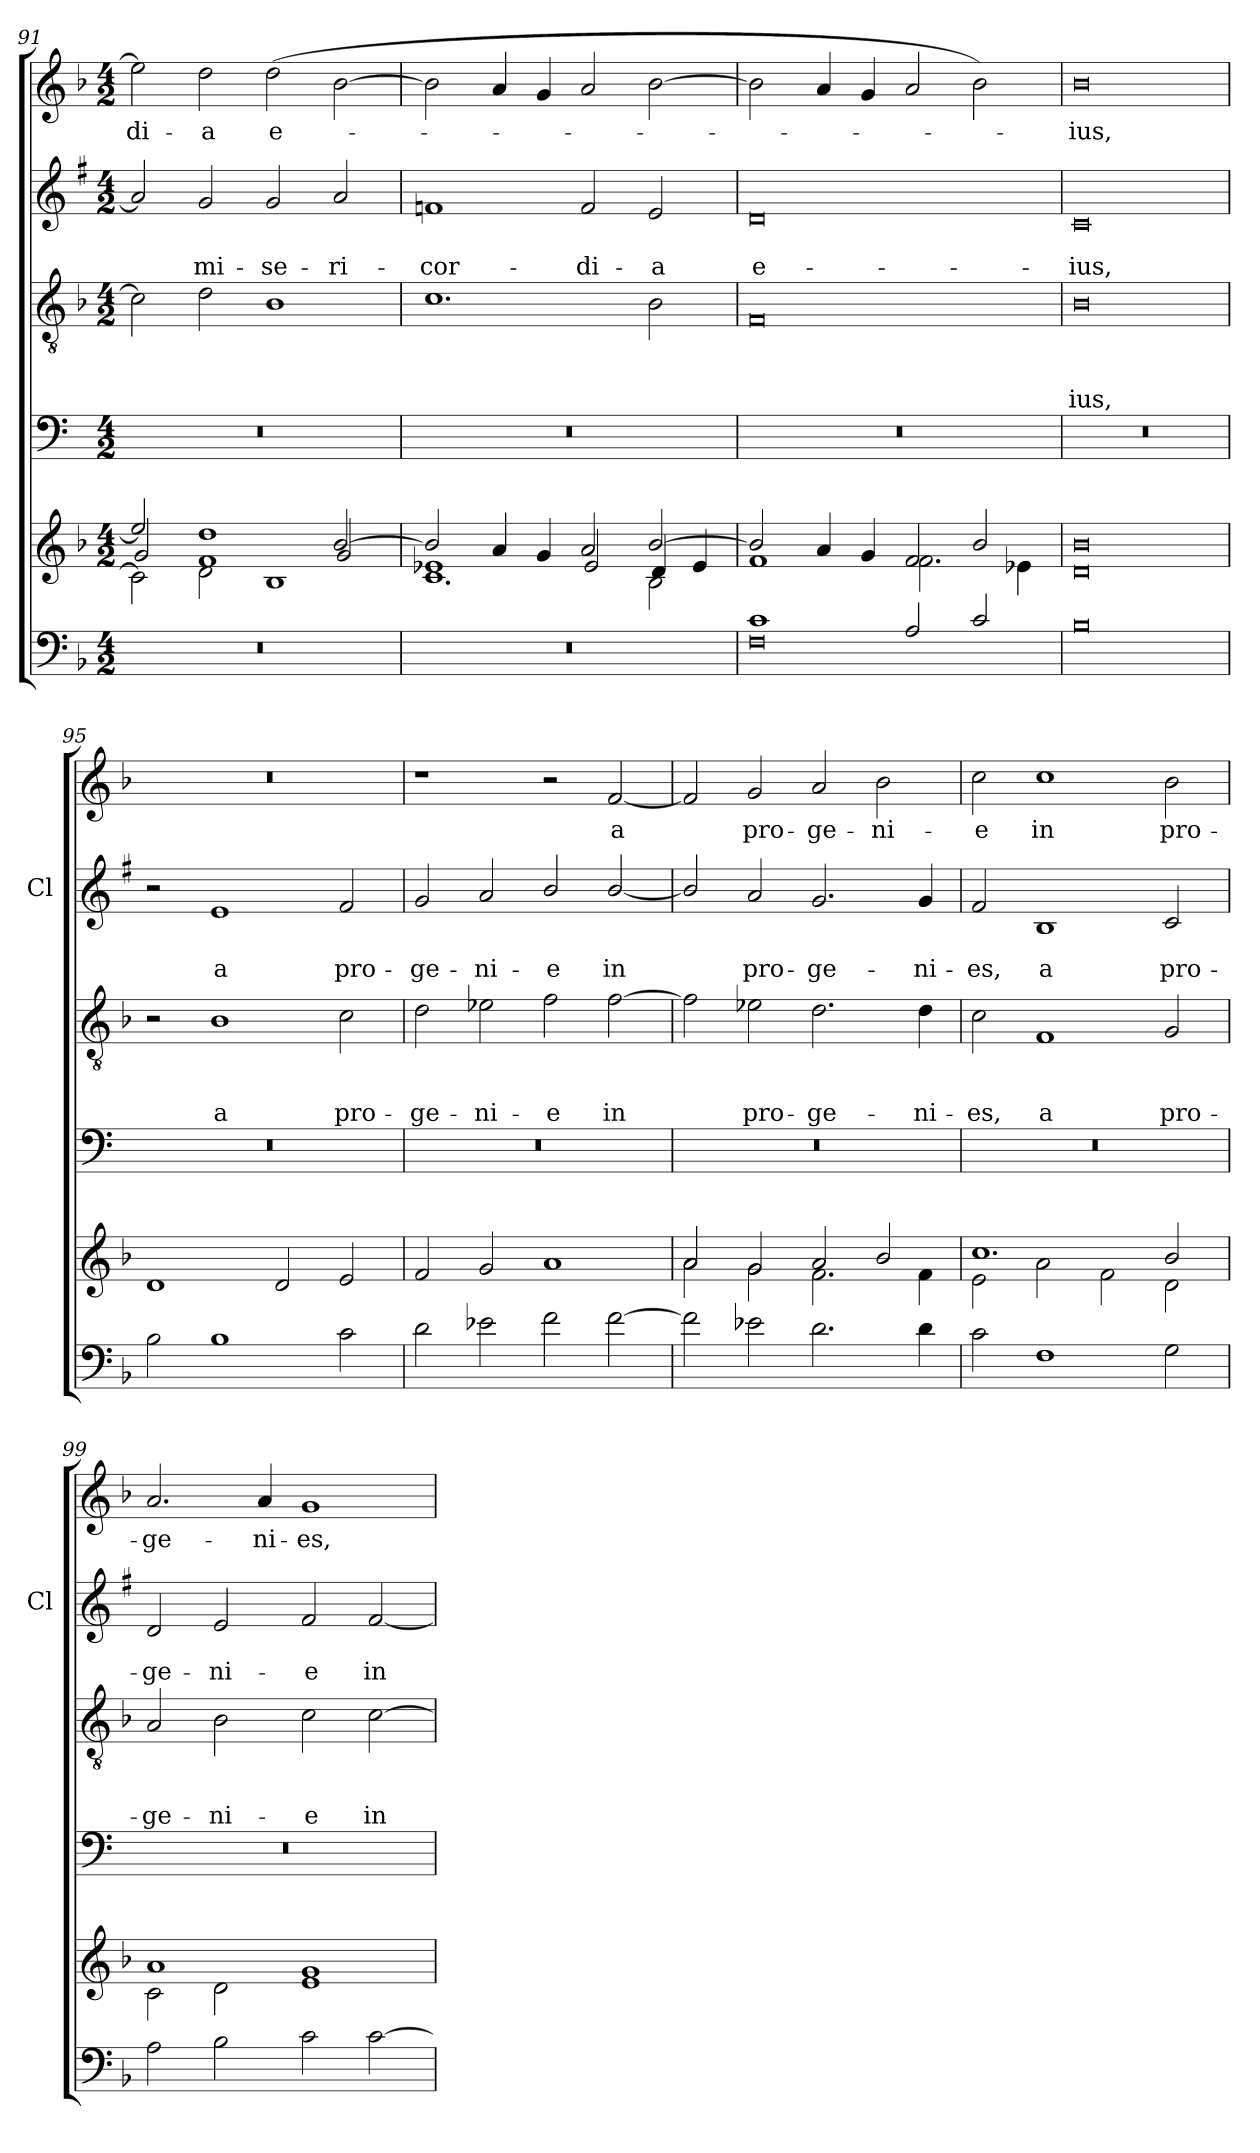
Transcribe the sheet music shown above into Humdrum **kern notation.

**kern	**kern	**kern	**kern	**text	**text	**text	**kern	**text	**text	**kern	**text
*part5	*part5	*part4	*part3	*part3	*part3	*part3	*part2	*part2	*part2	*part1	*part1
*staff6	*staff5	*staff4	*staff3	*staff3	*staff3	*staff3	*staff2	*staff2	*staff2	*staff1	*staff1
*	*	*	*	*	*	*	*I'Cl	*	*	*	*
!!LO:PB:g=z
*clefF4	*clefG2	*clefF4	*clefGv2	*	*	*	*clefG2	*	*	*clefG2	*
*	*	*ITrd4c7	*	*	*	*	*ITrd1c2	*	*	*	*
*k[b-]	*k[b-]	*k[b-]	*k[b-]	*	*	*	*k[b-]	*	*	*k[b-]	*
*F:	*F:	*F:	*F:	*	*	*	*F:	*	*	*F:	*
*M4/2	*M4/2	*M4/2	*M4/2	*	*	*	*M4/2	*	*	*M4/2	*
=91	=91	=91	=91	=91	=91	=91	=91	=91	=91	=91	=91
*	*^	*	*	*	*	*	*	*	*	*	*
*	*	*^	*	*	*	*	*	*	*	*	*	*
0r	2ee-/]	2c\]	2g/	0r	2c\]	.	.	.	2g/]	.	.	2ee-\]	-di-
.	1dd	2d\	1f	.	2d\	.	.	.	2f/	.	mi-	2dd\	-a
.	.	1B-	.	.	1B-	.	.	.	2f/	.	-se-	(2dd\	e-
.	[>2b-/	.	2g/	.	.	.	.	.	2g/	.	-ri-	[2b-\	.
=92	=92	=92	=92	=92	=92	=92	=92	=92	=92	=92	=92	=92	=92
0r	2b-/]	1.c	1e-X	0r	1.c	.	.	.	1e-X	.	-cor-	2b-\]	.
.	4a/	.	.	.	.	.	.	.	.	.	.	4a/	.
.	4g/	.	.	.	.	.	.	.	.	.	.	4g/	.
.	2a/	.	2e-/	.	.	.	.	.	2e-/	.	-di-	2a/	.
.	[>2b-/	2B-\	4d/	.	2B-\	.	.	.	2d/	.	-a	[2b-\	.
.	.	.	4e-/	.	.	.	.	.	.	.	.	.	.
*	*	*v	*v	*	*	*	*	*	*	*	*	*	*
=93	=93	=93	=93	=93	=93	=93	=93	=93	=93	=93	=93	=93
*^	*	*	*	*	*	*	*	*	*	*	*	*
1c	0F	2b-/]	1f	0r	0F	.	.	.	0c	.	e-	2b-\]	.
.	.	4a/	.	.	.	.	.	.	.	.	.	4a/	.
.	.	4g/	.	.	.	.	.	.	.	.	.	4g/	.
2A/	.	2f/	2.f\	.	.	.	.	.	.	.	.	2a/	.
2c/	.	2b-/	.	.	.	.	.	.	.	.	.	2b-\)	.
.	.	.	4e-X\	.	.	.	.	.	.	.	.	.	.
*v	*v	*	*	*	*	*	*	*	*	*	*	*	*
=94	=94	=94	=94	=94	=94	=94	=94	=94	=94	=94	=94	=94
0B-	0b-	0d	0r	0B-	.	.	-ius,	0B-	.	-ius,	0b-	-ius,
*	*v	*v	*	*	*	*	*	*	*	*	*	*
=95	=95	=95	=95	=95	=95	=95	=95	=95	=95	=95	=95
2B-\	1d	0r	2r	.	.	.	2r	.	.	0r	.
1B-	.	.	1B-	.	.	a	1d	.	a	.	.
.	2d/	.	.	.	.	.	.	.	.	.	.
2c\	2e/	.	2c\	.	.	pro-	2e/	.	pro-	.	.
!!LO:LB:g=z
=96	=96	=96	=96	=96	=96	=96	=96	=96	=96	=96	=96
2d\	2f/	0r	2d\	.	.	-ge-	2f/	.	-ge-	1r	.
2e-X\	2g/	.	2e-X\	.	.	-ni-	2g/	.	-ni-	.	.
2f\	1a	.	2f\	.	.	-e	2a/	.	-e	2r	.
[2f\	.	.	[2f\	.	.	in	[2a/	.	in	[2f/	a
=97	=97	=97	=97	=97	=97	=97	=97	=97	=97	=97	=97
*	*^	*	*	*	*	*	*	*	*	*	*
2f\]	2a/	2a\	0r	2f\]	.	.	.	2a/]	.	.	2f/]	.
2e-X\	2g/	2g\	.	2e-X\	.	.	pro-	2g/	.	pro-	2g/	pro-
2.d\	2a/	2.f\	.	2.d\	.	.	-ge-	2.f/	.	-ge-	2a/	-ge-
.	2b-/	.	.	.	.	.	.	.	.	.	2b-\	-ni-
4d\	.	4f\	.	4d\	.	.	-ni-	4f/	.	-ni-	.	.
=98	=98	=98	=98	=98	=98	=98	=98	=98	=98	=98	=98	=98
2c\	1.cc	2e\	0r	2c\	.	.	-es,	2e/	.	-es,	2cc\	-e
1F	.	2a\	.	1F	.	.	a	1A	.	a	1cc	in
.	.	2f\	.	.	.	.	.	.	.	.	.	.
2G\	2b-/	2d\	.	2G/	.	.	pro-	2B-/	.	pro-	2b-\	pro-
=99	=99	=99	=99	=99	=99	=99	=99	=99	=99	=99	=99	=99
2A\	1a	2c\	0r	2A/	.	.	-ge-	2c/	.	-ge-	2.a/	-ge-
2B-\	.	2d\	.	2B-\	.	.	-ni-	2d/	.	-ni-	.	.
.	.	.	.	.	.	.	.	.	.	.	4a/	-ni-
2c\	1g	1e	.	2c\	.	.	-e	2e/	.	-e	1g	-es,
[2c\	.	.	.	[2c\	.	.	in	[2e/	.	in	.	.
*	*v	*v	*	*	*	*	*	*	*	*	*	*
=	=	=	=	=	=	=	=	=	=	=	=
*-	*-	*-	*-	*-	*-	*-	*-	*-	*-	*-	*-
